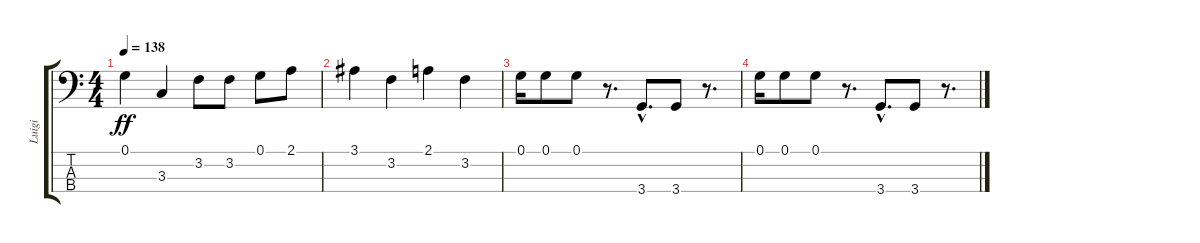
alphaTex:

\track ("Luigi" "Luigi") {instrument electricbassfinger}
\staff {score tabs}
\tuning (G2 D2 A1 E1) {hide}
\ts (4 4)
\tempo 138
\clef f4
\ks c
0.1.4{dy ff} 3.3.4 3.2.8 3.2.8 0.1.8 2.1.8 |
3.1.4 3.2.4 2.1.4 3.2.4 |
0.1.16 0.1.8 0.1.8 r.8{d} 3.4{hac}.8{d} 3.4.8 r.8{d} |
0.1.16 0.1.8 0.1.8 r.8{d} 3.4{hac}.8{d} 3.4.8 r.8{d}
